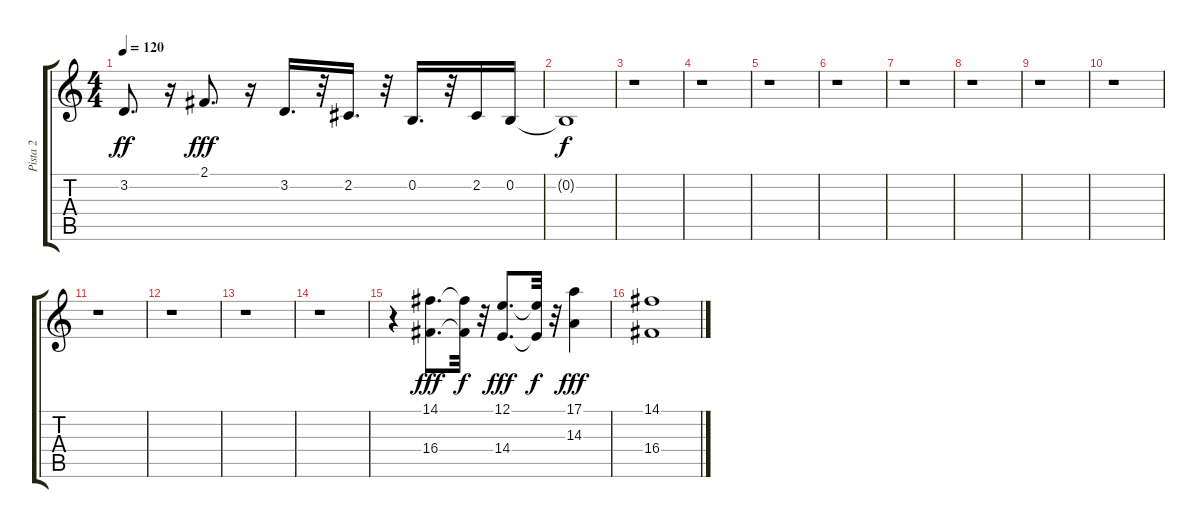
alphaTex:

\track ("Pista 2" "Pista 2") {instrument trombone}
\staff {score tabs}
\tuning (E4 B3 G3 D3 A2 E2) {hide}
\ts (4 4)
\tempo 120
\clef g2
\ks c
3.2.8{d dy ff} r.16 2.1.8{d dy fff} r.16 3.2.16{d} r.32 2.2.16{d} r.32 0.2.16{d} r.32 2.2.16 0.2.16 |
0.2{t}.1{dy f} |
r.1 |
r.1 |
r.1 |
r.1 |
r.1 |
r.1 |
r.1 |
r.1 |
r.1 |
r.1 |
r.1 |
r.1 |
r.4 (14.1 16.4).8{d dy fff} (14.1{t} 16.4{t}).32{dy f} r.32 (12.1 14.4).8{d dy fff} (12.1{t} 14.4{t}).32{dy f} r.32 (17.1 14.3).4{dy fff} |
(14.1 16.4).1
